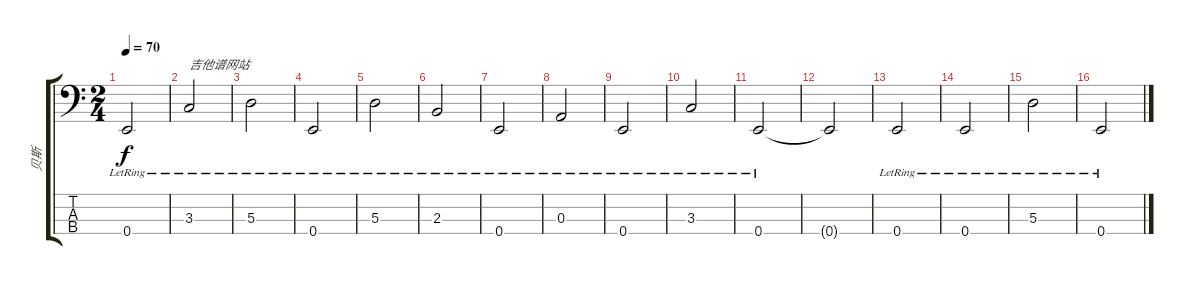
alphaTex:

\track ("贝斯" "贝斯") {instrument acousticbass}
\staff {score tabs}
\tuning (G2 D2 A1 E1) {hide}
\ts (2 4)
\tempo 70
\clef f4
\ks c
0.4{lr}.2{dy f} |
3.3{lr}.2{txt "吉他谱网站"} |
5.3{lr}.2 |
0.4{lr}.2 |
5.3{lr}.2 |
2.3{lr}.2 |
0.4{lr}.2 |
0.3{lr}.2 |
0.4{lr}.2 |
3.3{lr}.2 |
0.4{lr}.2 |
0.4{t}.2 |
0.4{lr}.2 |
0.4{lr}.2 |
5.3{lr}.2 |
0.4{lr}.2
